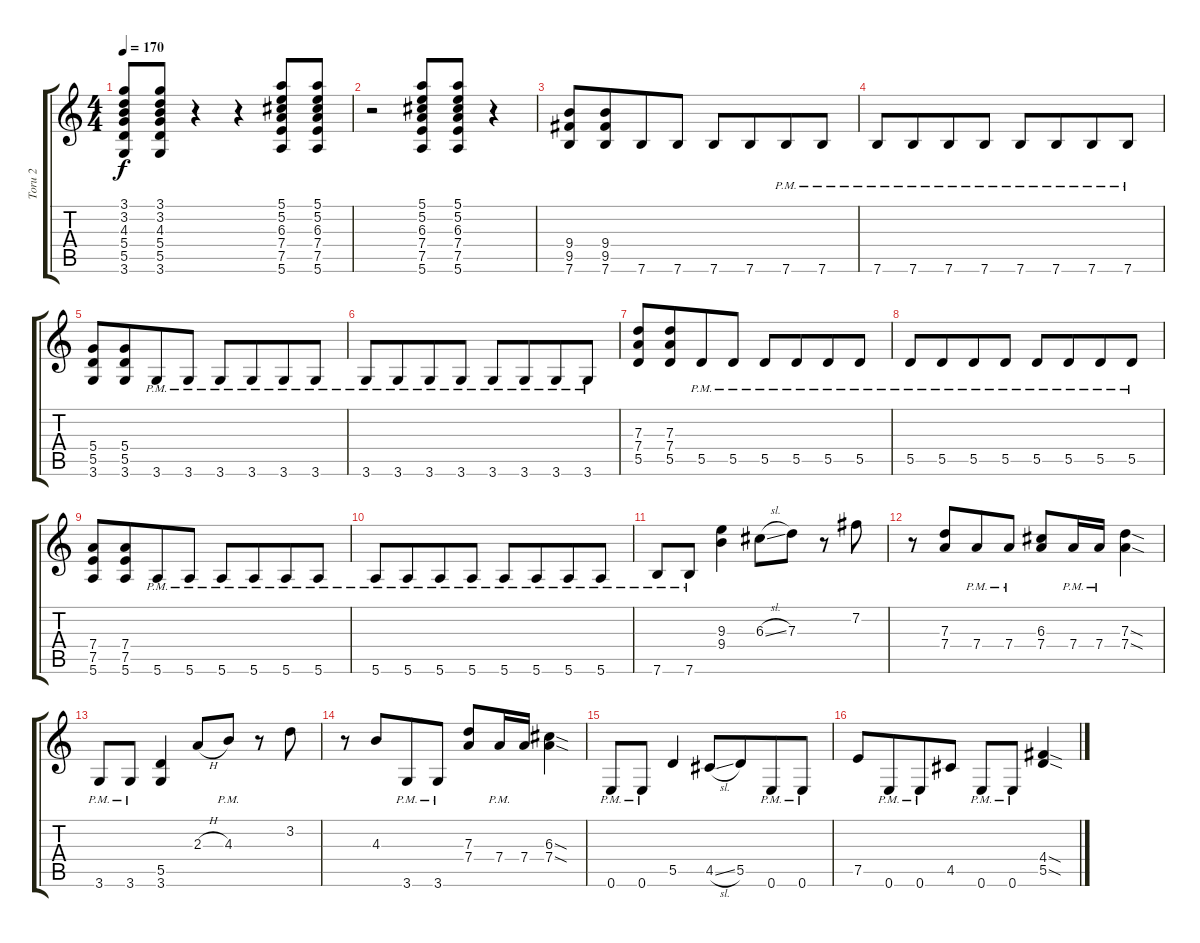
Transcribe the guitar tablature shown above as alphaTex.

\track ("Toru 2" "Toru 2") {instrument overdrivenguitar}
\staff {score tabs}
\tuning (E4 B3 G3 D3 A2 E2) {hide}
\ts (4 4)
\tempo 170
\clef g2
\ks c
(3.1 3.2 4.3 5.4 5.5 3.6).8{dy f} (3.1 3.2 4.3 5.4 5.5 3.6).8 r.4 r.4 (5.1 5.2 6.3 7.4 7.5 5.6).8 (5.1 5.2 6.3 7.4 7.5 5.6).8 |
r.2 (5.1 5.2 6.3 7.4 7.5 5.6).8 (5.1 5.2 6.3 7.4 7.5 5.6).8 r.4 |
(9.4 9.5 7.6).8 (9.4 9.5 7.6).8{beam merge} 7.6.8 7.6.8 7.6.8 7.6.8{beam merge} 7.6{pm}.8 7.6{pm}.8 |
7.6{pm}.8 7.6{pm}.8{beam merge} 7.6{pm}.8 7.6{pm}.8 7.6{pm}.8 7.6{pm}.8{beam merge} 7.6{pm}.8 7.6{pm}.8 |
(5.4 5.5 3.6).8 (5.4 5.5 3.6).8{beam merge} 3.6{pm}.8 3.6{pm}.8 3.6{pm}.8 3.6{pm}.8{beam merge} 3.6{pm}.8 3.6{pm}.8 |
3.6{pm}.8 3.6{pm}.8{beam merge} 3.6{pm}.8 3.6{pm}.8 3.6{pm}.8 3.6{pm}.8{beam merge} 3.6{pm}.8 3.6{pm}.8 |
(7.3 7.4 5.5).8 (7.3 7.4 5.5).8{beam merge} 5.5{pm}.8 5.5{pm}.8 5.5{pm}.8 5.5{pm}.8{beam merge} 5.5{pm}.8 5.5{pm}.8 |
5.5{pm}.8 5.5{pm}.8{beam merge} 5.5{pm}.8 5.5{pm}.8 5.5{pm}.8 5.5{pm}.8{beam merge} 5.5{pm}.8 5.5{pm}.8 |
(7.4 7.5 5.6).8 (7.4 7.5 5.6).8{beam merge} 5.6{pm}.8 5.6{pm}.8 5.6{pm}.8 5.6{pm}.8{beam merge} 5.6{pm}.8 5.6{pm}.8 |
5.6{pm}.8 5.6{pm}.8{beam merge} 5.6{pm}.8 5.6{pm}.8 5.6{pm}.8 5.6{pm}.8{beam merge} 5.6{pm}.8 5.6{pm}.8 |
7.6{pm}.8 7.6{pm}.8 (9.3 9.4).4 6.3{sl}.8 7.3.8 r.8 7.2.8 |
r.8 (7.3 7.4).8{beam Up beam merge} 7.4{pm}.8{beam Up} 7.4{pm}.8{beam Up} (6.3 7.4).8{beam Up} 7.4{pm}.16{beam Up} 7.4{pm}.16{beam Up} (7.3{sod} 7.4{sod}).4 |
3.6{pm}.8 3.6{pm}.8 (5.5 3.6).4 2.3{h}.8 4.3{pm}.8 r.8 3.2.8 |
r.8 4.3.8{beam merge} 3.6{pm}.8 3.6{pm}.8 (7.3 7.4).8{beam Up} 7.4{pm}.16{beam Up} 7.4.16{beam Up} (6.3{sod} 7.4{sod}).4 |
0.6{pm}.8 0.6{pm}.8 5.5.4 4.5{sl}.8 5.5.8{beam merge} 0.6{pm}.8 0.6{pm}.8 |
7.5.8 0.6{pm}.8{beam merge} 0.6{pm}.8 4.5.8 0.6{pm}.8 0.6{pm}.8 (4.4{sod} 5.5{sod}).4
